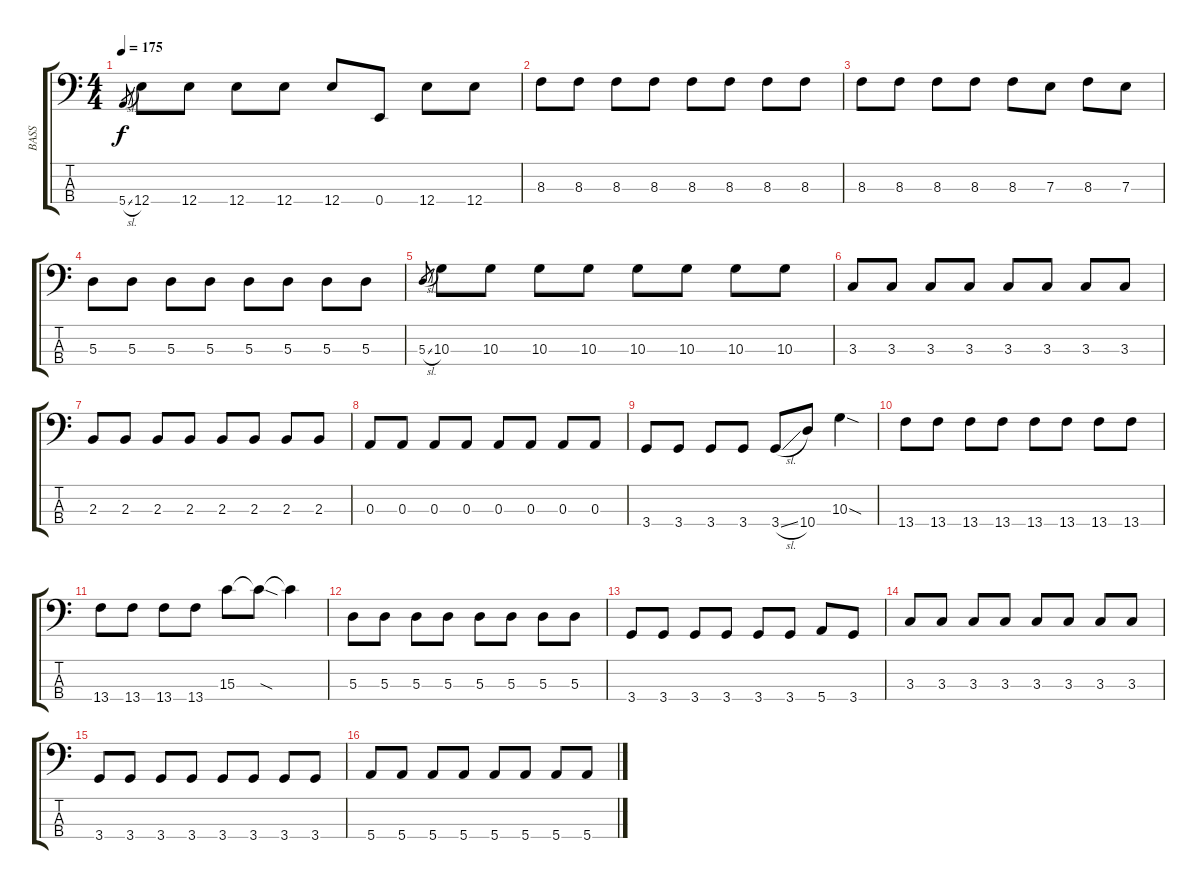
\track ("BASS" "BASS") {instrument electricbassfinger}
\staff {score tabs}
\tuning (G2 D2 A1 E1) {hide}
\ts (4 4)
\tempo 175
\clef f4
\ks c
5.4{sl}.8{gr dy f} 12.4.8 12.4.8 12.4.8 12.4.8 12.4.8 0.4.8 12.4.8 12.4.8 |
8.3.8 8.3.8 8.3.8 8.3.8 8.3.8 8.3.8 8.3.8 8.3.8 |
8.3.8 8.3.8 8.3.8 8.3.8 8.3.8 7.3.8 8.3.8 7.3.8 |
5.3.8 5.3.8 5.3.8 5.3.8 5.3.8 5.3.8 5.3.8 5.3.8 |
5.3{sl}.8{gr} 10.3.8 10.3.8 10.3.8 10.3.8 10.3.8 10.3.8 10.3.8 10.3.8 |
3.3.8 3.3.8 3.3.8 3.3.8 3.3.8 3.3.8 3.3.8 3.3.8 |
2.3.8 2.3.8 2.3.8 2.3.8 2.3.8 2.3.8 2.3.8 2.3.8 |
0.3.8 0.3.8 0.3.8 0.3.8 0.3.8 0.3.8 0.3.8 0.3.8 |
3.4.8 3.4.8 3.4.8 3.4.8 3.4{sl}.8 10.4.8 10.3{sod}.4 |
13.4.8 13.4.8 13.4.8 13.4.8 13.4.8 13.4.8 13.4.8 13.4.8 |
13.4.8 13.4.8 13.4.8 13.4.8 15.3.8 15.3{sod t}.8 15.3{t}.4 |
5.3.8 5.3.8 5.3.8 5.3.8 5.3.8 5.3.8 5.3.8 5.3.8 |
3.4.8 3.4.8 3.4.8 3.4.8 3.4.8 3.4.8 5.4.8 3.4.8 |
3.3.8 3.3.8 3.3.8 3.3.8 3.3.8 3.3.8 3.3.8 3.3.8 |
3.4.8 3.4.8 3.4.8 3.4.8 3.4.8 3.4.8 3.4.8 3.4.8 |
5.4.8 5.4.8 5.4.8 5.4.8 5.4.8 5.4.8 5.4.8 5.4.8
